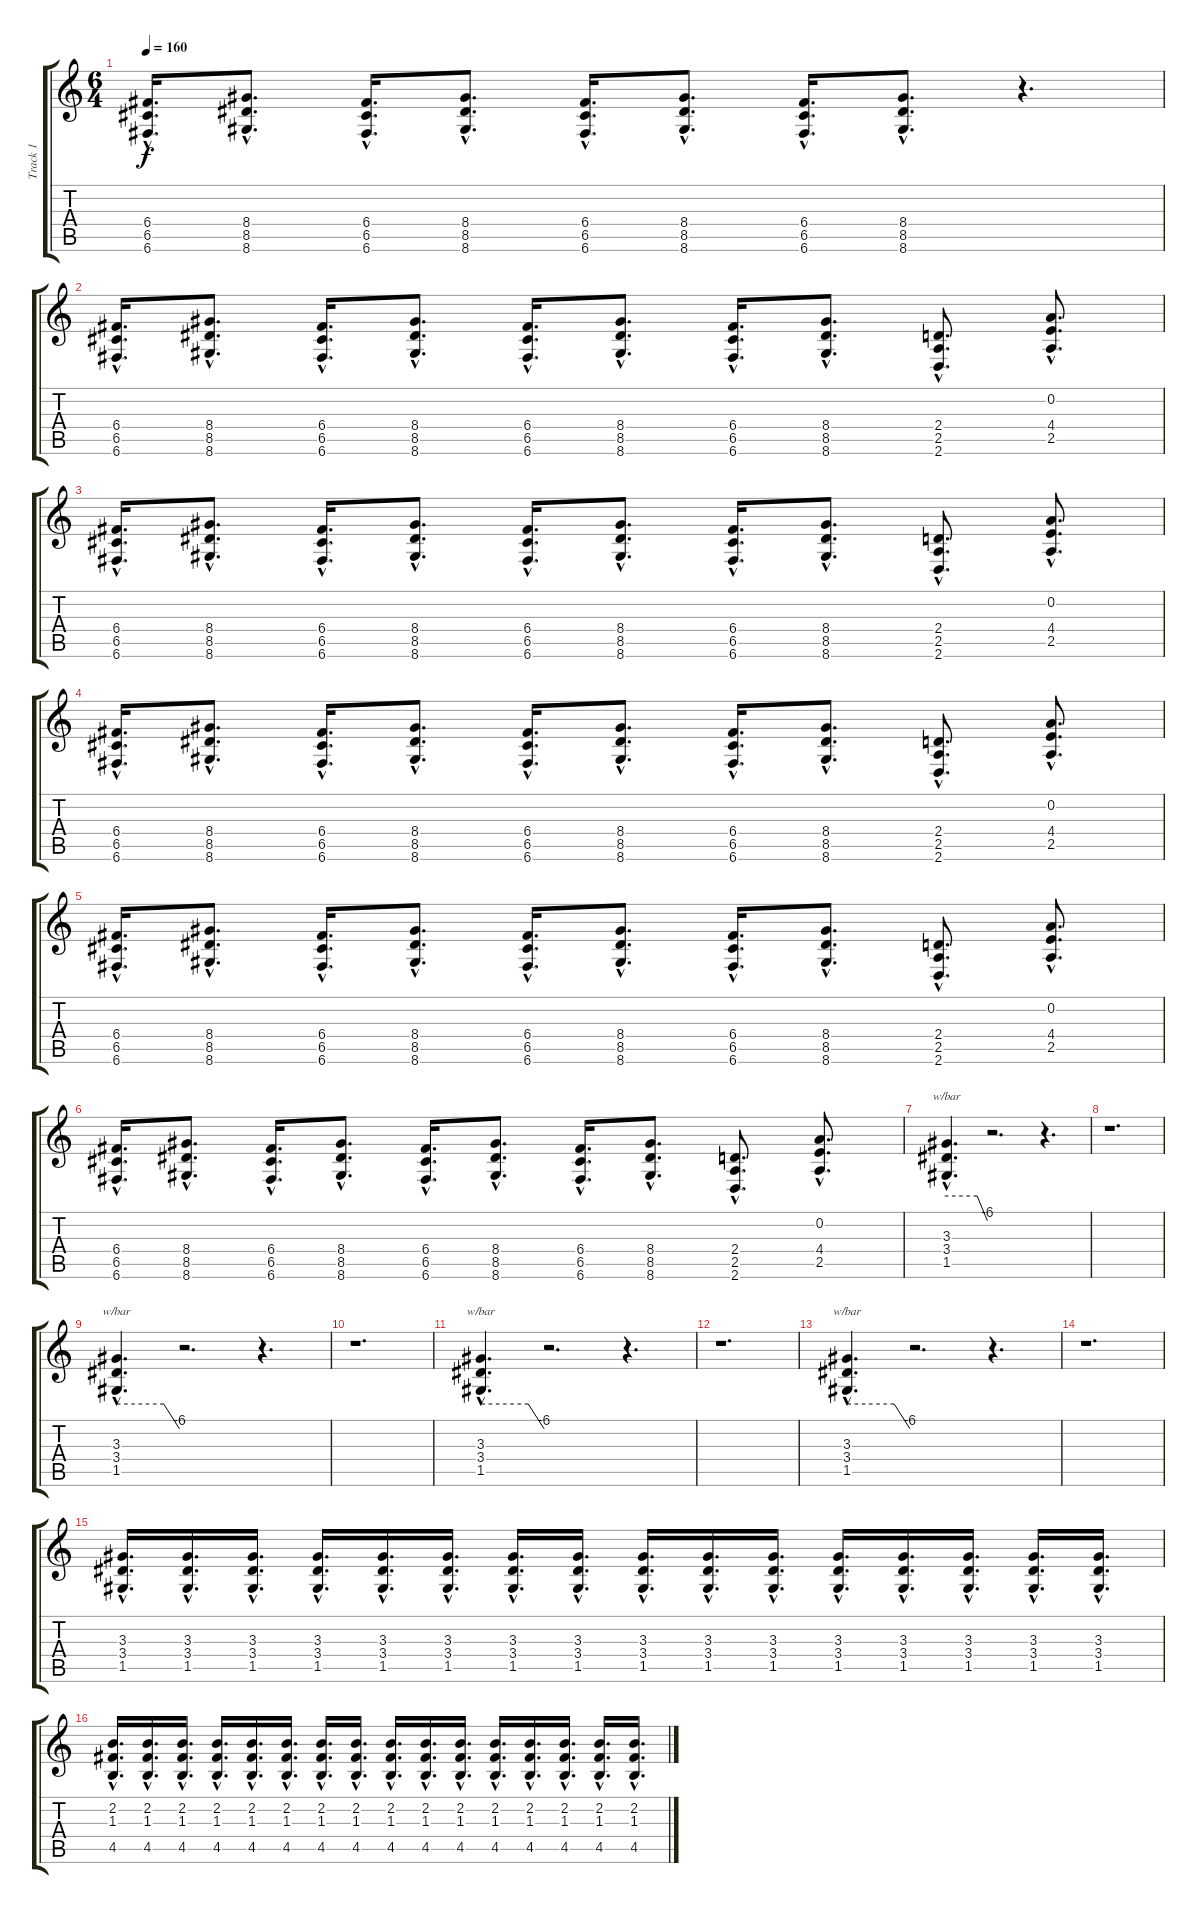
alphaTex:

\track ("Track 1" "Track 1") {instrument distortionguitar}
\staff {score tabs}
\tuning (D4 A3 F3 C3 G2 C2) {hide}
\ts (6 4)
\tempo 160
\clef g2
\ks c
(6.4{hac} 6.5{hac} 6.6{hac}).16{d dy f instrument distortionguitar} (8.4{hac} 8.5{hac} 8.6{hac}).8{d} (6.4{hac} 6.5{hac} 6.6{hac}).16{d} (8.4{hac} 8.5{hac} 8.6{hac}).8{d} (6.4{hac} 6.5{hac} 6.6{hac}).16{d} (8.4{hac} 8.5{hac} 8.6{hac}).8{d} (6.4{hac} 6.5{hac} 6.6{hac}).16{d} (8.4{hac} 8.5{hac} 8.6{hac}).8{d} r.4{d} |
(6.4{hac} 6.5{hac} 6.6{hac}).16{d} (8.4{hac} 8.5{hac} 8.6{hac}).8{d} (6.4{hac} 6.5{hac} 6.6{hac}).16{d} (8.4{hac} 8.5{hac} 8.6{hac}).8{d} (6.4{hac} 6.5{hac} 6.6{hac}).16{d} (8.4{hac} 8.5{hac} 8.6{hac}).8{d} (6.4{hac} 6.5{hac} 6.6{hac}).16{d} (8.4{hac} 8.5{hac} 8.6{hac}).8{d} (2.4{hac} 2.5{hac} 2.6{hac}).8{d} (0.2{hac} 4.4{hac} 2.5{hac}).8{d} |
(6.4{hac} 6.5{hac} 6.6{hac}).16{d} (8.4{hac} 8.5{hac} 8.6{hac}).8{d} (6.4{hac} 6.5{hac} 6.6{hac}).16{d} (8.4{hac} 8.5{hac} 8.6{hac}).8{d} (6.4{hac} 6.5{hac} 6.6{hac}).16{d} (8.4{hac} 8.5{hac} 8.6{hac}).8{d} (6.4{hac} 6.5{hac} 6.6{hac}).16{d} (8.4{hac} 8.5{hac} 8.6{hac}).8{d} (2.4{hac} 2.5{hac} 2.6{hac}).8{d} (0.2{hac} 4.4{hac} 2.5{hac}).8{d} |
(6.4{hac} 6.5{hac} 6.6{hac}).16{d} (8.4{hac} 8.5{hac} 8.6{hac}).8{d} (6.4{hac} 6.5{hac} 6.6{hac}).16{d} (8.4{hac} 8.5{hac} 8.6{hac}).8{d} (6.4{hac} 6.5{hac} 6.6{hac}).16{d} (8.4{hac} 8.5{hac} 8.6{hac}).8{d} (6.4{hac} 6.5{hac} 6.6{hac}).16{d} (8.4{hac} 8.5{hac} 8.6{hac}).8{d} (2.4{hac} 2.5{hac} 2.6{hac}).8{d} (0.2{hac} 4.4{hac} 2.5{hac}).8{d} |
(6.4{hac} 6.5{hac} 6.6{hac}).16{d} (8.4{hac} 8.5{hac} 8.6{hac}).8{d} (6.4{hac} 6.5{hac} 6.6{hac}).16{d} (8.4{hac} 8.5{hac} 8.6{hac}).8{d} (6.4{hac} 6.5{hac} 6.6{hac}).16{d} (8.4{hac} 8.5{hac} 8.6{hac}).8{d} (6.4{hac} 6.5{hac} 6.6{hac}).16{d} (8.4{hac} 8.5{hac} 8.6{hac}).8{d} (2.4{hac} 2.5{hac} 2.6{hac}).8{d} (0.2{hac} 4.4{hac} 2.5{hac}).8{d} |
(6.4{hac} 6.5{hac} 6.6{hac}).16{d} (8.4{hac} 8.5{hac} 8.6{hac}).8{d} (6.4{hac} 6.5{hac} 6.6{hac}).16{d} (8.4{hac} 8.5{hac} 8.6{hac}).8{d} (6.4{hac} 6.5{hac} 6.6{hac}).16{d} (8.4{hac} 8.5{hac} 8.6{hac}).8{d} (6.4{hac} 6.5{hac} 6.6{hac}).16{d} (8.4{hac} 8.5{hac} 8.6{hac}).8{d} (2.4{hac} 2.5{hac} 2.6{hac}).8{d} (0.2{hac} 4.4{hac} 2.5{hac}).8{d} |
(3.3{hac} 3.4{hac} 1.5{hac}).4{d tbe (custom default 0 0 45 0 60 -24)} r.2{d} r.4{d} |
r.1{d} |
(3.3{hac} 3.4{hac} 1.5{hac}).4{d tbe (custom default 0 0 45 0 60 -24)} r.2{d} r.4{d} |
r.1{d} |
(3.3{hac} 3.4{hac} 1.5{hac}).4{d tbe (custom default 0 0 45 0 60 -24)} r.2{d} r.4{d} |
r.1{d} |
(3.3{hac} 3.4{hac} 1.5{hac}).4{d tbe (custom default 0 0 45 0 60 -24)} r.2{d} r.4{d} |
r.1{d} |
(3.3{hac} 3.4{hac} 1.5{hac}).16{d} (3.3{hac} 3.4{hac} 1.5{hac}).16{d} (3.3{hac} 3.4{hac} 1.5{hac}).16{d} (3.3{hac} 3.4{hac} 1.5{hac}).16{d} (3.3{hac} 3.4{hac} 1.5{hac}).16{d} (3.3{hac} 3.4{hac} 1.5{hac}).16{d} (3.3{hac} 3.4{hac} 1.5{hac}).16{d} (3.3{hac} 3.4{hac} 1.5{hac}).16{d} (3.3{hac} 3.4{hac} 1.5{hac}).16{d} (3.3{hac} 3.4{hac} 1.5{hac}).16{d} (3.3{hac} 3.4{hac} 1.5{hac}).16{d} (3.3{hac} 3.4{hac} 1.5{hac}).16{d} (3.3{hac} 3.4{hac} 1.5{hac}).16{d} (3.3{hac} 3.4{hac} 1.5{hac}).16{d} (3.3{hac} 3.4{hac} 1.5{hac}).16{d} (3.3{hac} 3.4{hac} 1.5{hac}).16{d} |
(2.2{hac} 1.3{hac} 4.5{hac}).16{d} (2.2{hac} 1.3{hac} 4.5{hac}).16{d} (2.2{hac} 1.3{hac} 4.5{hac}).16{d} (2.2{hac} 1.3{hac} 4.5{hac}).16{d} (2.2{hac} 1.3{hac} 4.5{hac}).16{d} (2.2{hac} 1.3{hac} 4.5{hac}).16{d} (2.2{hac} 1.3{hac} 4.5{hac}).16{d} (2.2{hac} 1.3{hac} 4.5{hac}).16{d} (2.2{hac} 1.3{hac} 4.5{hac}).16{d} (2.2{hac} 1.3{hac} 4.5{hac}).16{d} (2.2{hac} 1.3{hac} 4.5{hac}).16{d} (2.2{hac} 1.3{hac} 4.5{hac}).16{d} (2.2{hac} 1.3{hac} 4.5{hac}).16{d} (2.2{hac} 1.3{hac} 4.5{hac}).16{d} (2.2{hac} 1.3{hac} 4.5{hac}).16{d} (2.2{hac} 1.3{hac} 4.5{hac}).16{d}
